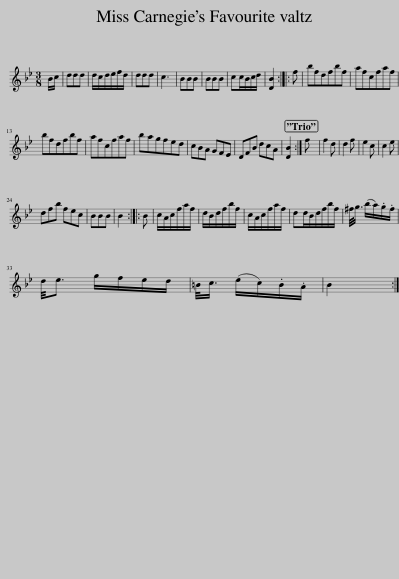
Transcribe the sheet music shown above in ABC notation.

X:1
L:1/8
M:3/8
I:linebreak $
K:Bb
V:1 treble
V:1
 B/c/ | ddd | d/c/d/e/f/d/ | ddd | c3 | %5
 BBB | BBB | cc/B/c/d/ | [DB]2 :: f | %10
 bfdfbf | afcfaf |$ bfdfbf | afcfaf | bagfed | %15
 cBA GFE | DFB dcA | [DB]2 :| f | f2 d | %20
 d2 f | e2 c | c2 e |$ dfb fec | BBB | %25
 B2 :: B | c/A/c/f/a/f/ | d/B/d/f/b/f/ | c/A/c/f/a/f/ | %30
 dd/B/d/f/b/f/ | ^f/<g/ (b/a/).g/.f/ |$ d/4e3/2 g/f/e/d/ | =B/<c/ (e/c/).B/.A/ | B2 :| %35
